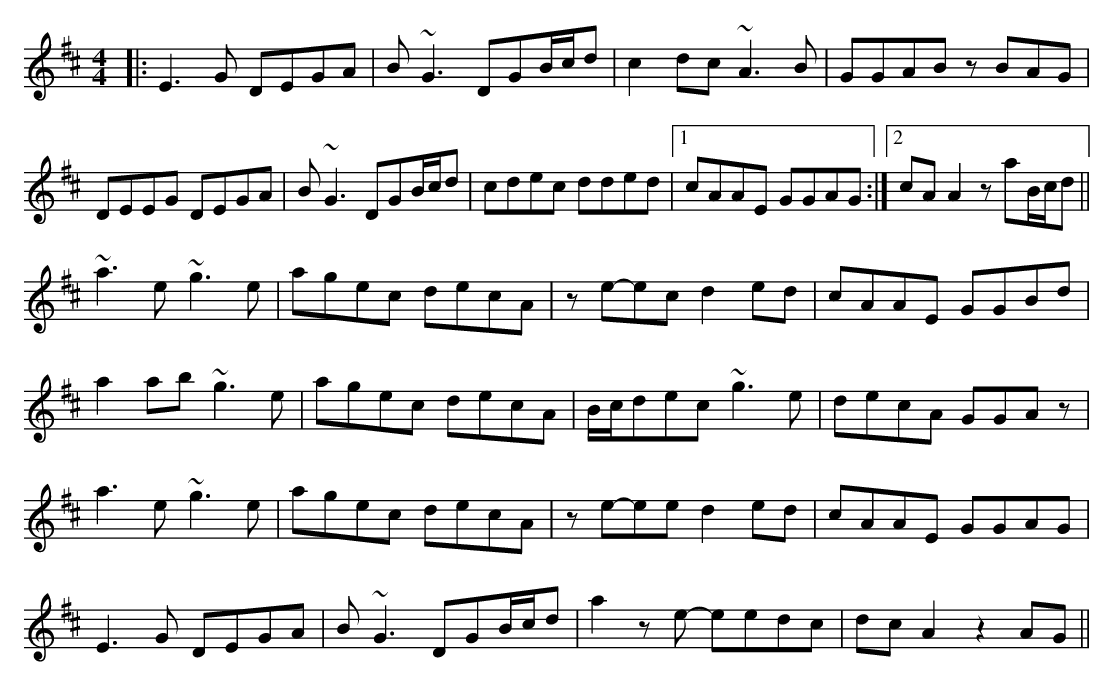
X:1
M:4/4
K:Amix
|:E3 G DEGA|B ~G3 DGB/c/d|c2 dc ~A3 B|GGAB zBAG|
DEEG DEGA|B ~G3 DGB/c/d|cdec dded|1 cAAE GGAG:|2 cA A2 z aB/c/d||
~a3 e ~g3 e|agec decA|z e-ec d2ed|cAAE GGBd|
a2 ab ~g3e|agec decA|B/c/dec ~g3 e|decA GGA z|
a3 e~ g3e|agec decA|z e-ee d2 ed|cAAE GGAG|
E3 G DEGA|B ~G3 DGB/c/d|a2 ze -eedc|dc A2 z2 AG||
